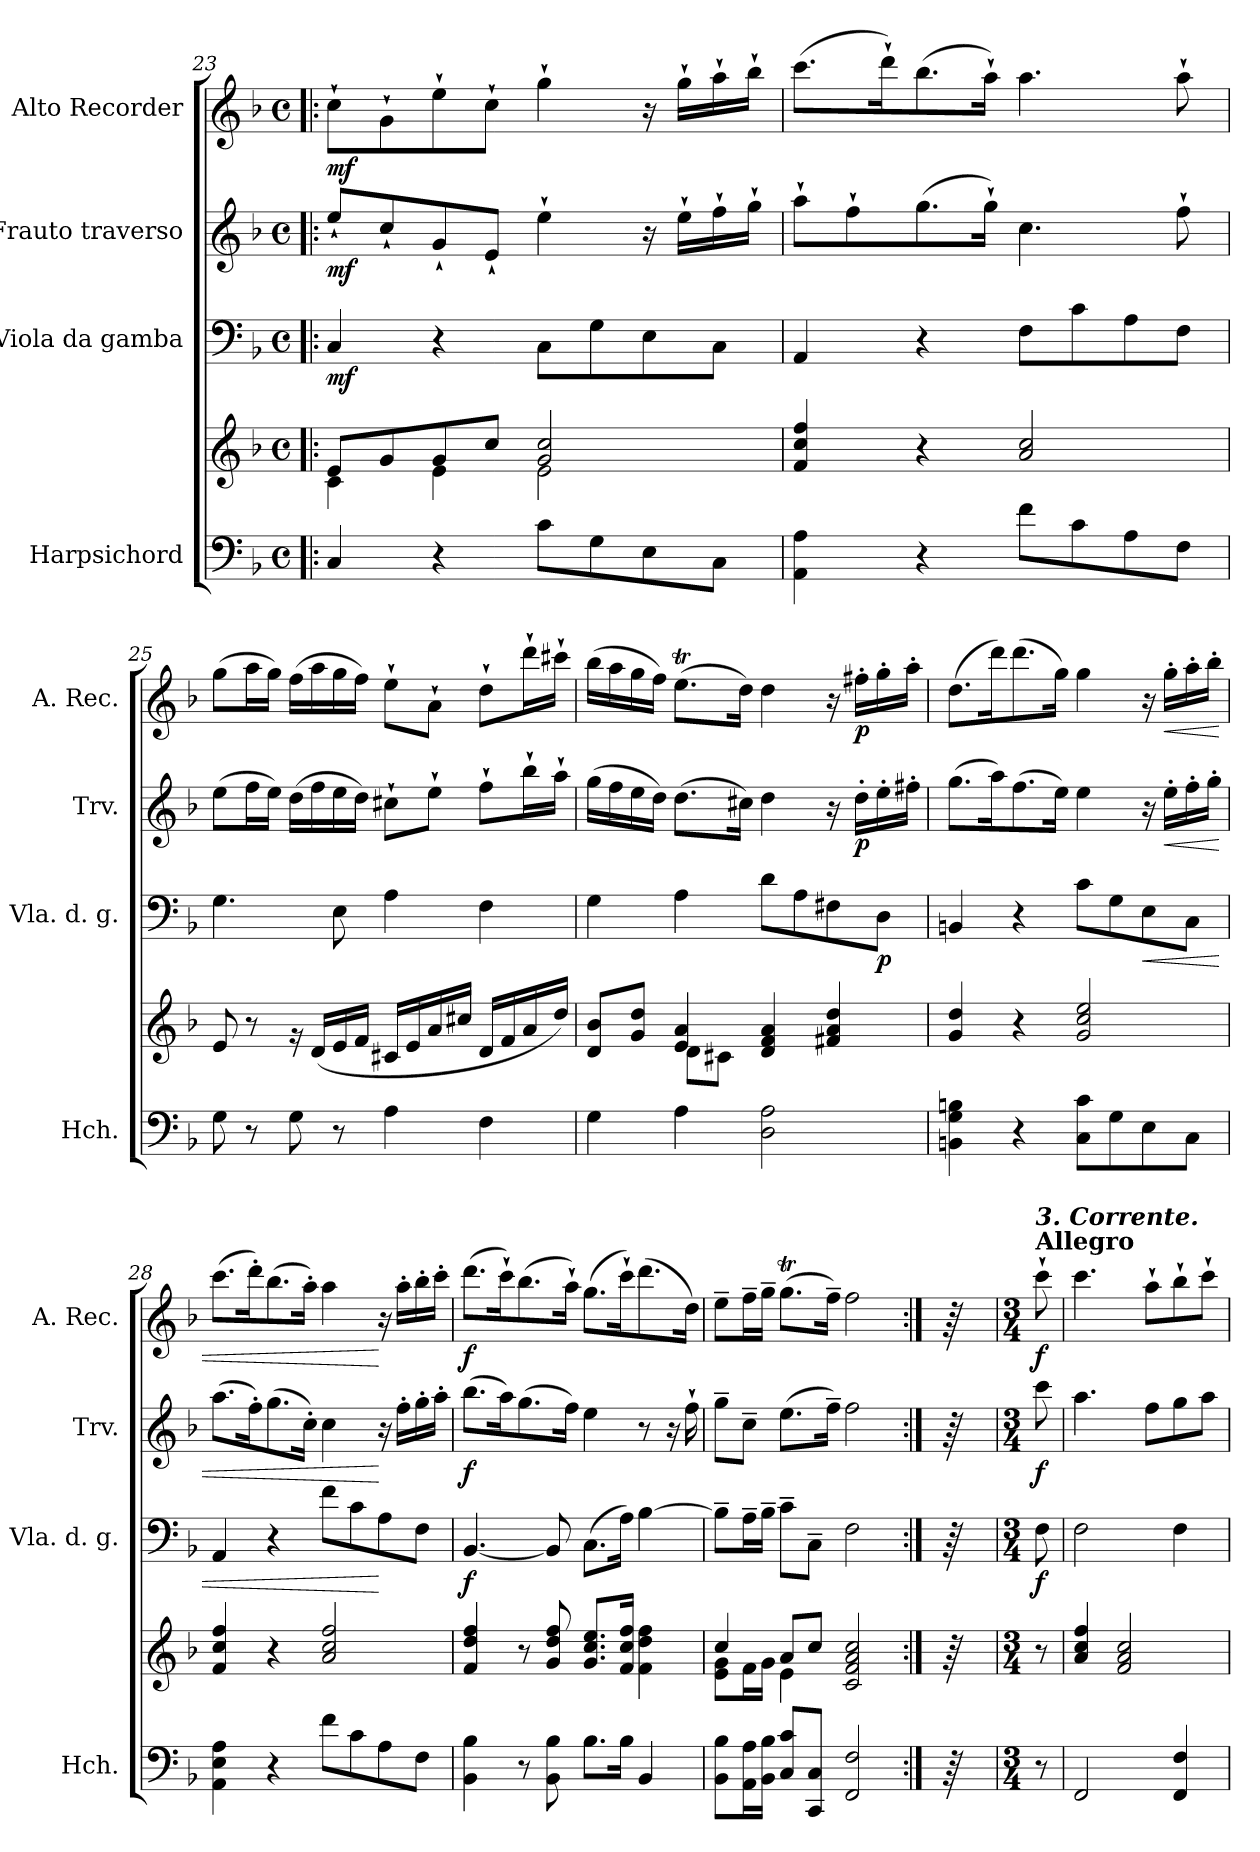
**kern	**kern	**kern	**dynam	**kern	**dynam	**kern	**dynam
*part4	*part4	*part3	*part3	*part2	*part2	*part1	*part1
*staff5	*staff4	*staff3	*staff3	*staff2	*staff2	*staff1	*staff1
*I"Harpsichord	*	*I"Viola da gamba	*	*I"Frauto traverso	*	*I"Alto Recorder	*
*I'Hch.	*	*I'Vla. d. g.	*	*I'Trv.	*	*I'A. Rec.	*
!!LO:LB:g=z
*clefF4	*clefG2	*clefF4	*	*clefG2	*	*clefG2	*
*k[b-]	*k[b-]	*k[b-]	*	*k[b-]	*	*k[b-]	*
*M4/4	*M4/4	*M4/4	*	*M4/4	*	*M4/4	*
*met(c)	*met(c)	*met(c)	*	*met(c)	*	*met(c)	*
=23!|:	=23!|:	=23!|:	=23!|:	=23!|:	=23!|:	=23!|:	=23!|:
*	*^	*	*	*	*	*	*
!	!	!	!	!LO:DY:b	!	!LO:DY:b	!	!LO:DY:b
4C/	8e/L	4c\	4C/	mf	8ee`/L	mf	8cc`\L	mf
.	8g/	.	.	.	8cc`/	.	8g`\	.
4r	8g/	4e\	4r	.	8g`/	.	8ee`\	.
.	8cc/J	.	.	.	8e`/J	.	8cc`\J	.
8c\L	2g/ 2cc/	2e\	8C\L	.	4ee`\	.	4gg`\	.
8G\	.	.	8G\	.	.	.	.	.
8E\	.	.	8E\	.	16r	.	16r	.
.	.	.	.	.	16ee`\LL	.	16gg`\LL	.
8C\J	.	.	8C\J	.	16ff`\	.	16aa`\	.
.	.	.	.	.	16gg`\JJ	.	16bb-`\JJ	.
*	*v	*v	*	*	*	*	*	*
=24	=24	=24	=24	=24	=24	=24	=24
4AA\ 4A\	4f/ 4cc/ 4ff/	4AA/	.	8aa`\L	.	(8.ccc\L	.
.	.	.	.	8ff`\	.	.	.
.	.	.	.	.	.	16ddd`\K)	.
4r	4r	4r	.	(8.gg\	.	(8.bb-\	.
.	.	.	.	16gg`\Jk)	.	16aa`\Jk)	.
8f\L	2a/ 2cc/	8F\L	.	4.cc\	.	4.aa\	.
8c\	.	8c\	.	.	.	.	.
8A\	.	8A\	.	.	.	.	.
8F\J	.	8F\J	.	8ff`\	.	8aa`\	.
=25	=25	=25	=25	=25	=25	=25	=25
8G\	8e/	4.G\	.	(8ee\L	.	(8gg\L	.
8r	8r	.	.	16ff\L	.	16aa\L	.
.	.	.	.	16ee\JJ)	.	16gg\JJ)	.
8G\	16rg	.	.	(16dd\LL	.	(16ff\LL	.
.	(16d/LL	.	.	16ff\	.	16aa\	.
8r	16e/	8E\	.	16ee\	.	16gg\	.
.	16f/JJ	.	.	16dd\JJ)	.	16ff\JJ)	.
4A\	16c#X/LL	4A\	.	8cc#X`\L	.	8ee`\L	.
.	16e/	.	.	.	.	.	.
.	16a/	.	.	8ee`\J	.	8a`\J	.
.	16cc#X/JJ	.	.	.	.	.	.
4F\	16d/LL	4F\	.	8ff`\L	.	8dd`\L	.
.	16f/	.	.	.	.	.	.
.	16a/	.	.	16bb-`\L	.	16ddd`\L	.
.	16dd/JJ)	.	.	16aa`\JJ	.	16ccc#X`\JJ	.
=26	=26	=26	=26	=26	=26	=26	=26
*	*^	*	*	*	*	*	*
4G\	8d/ 8b-/L	4ryy	4G\	.	(16gg\LL	.	(16bb-\LL	.
.	.	.	.	.	16ff\	.	16aa\	.
.	8g/ 8dd/J	.	.	.	16ee\	.	16gg\	.
.	.	.	.	.	16dd\JJ)	.	16ff\JJ)	.
4A\	4e/ 4a/	8d\L	4A\	.	(8.dd\L	.	(8.eet\L	.
.	.	8c#X\J	.	.	.	.	.	.
.	.	.	.	.	16cc#X\Jk)	.	16dd\Jk)	.
2D\ 2A\	4d/ 4f/ 4a/	2ryy	8d\L	.	4dd\	.	4dd\	.
.	.	.	8A\	.	.	.	.	.
.	4f#X/ 4a/ 4dd/	.	8F#X\	.	16r	.	16r	.
!	!	!	!	!	!	!LO:DY:b	!	!LO:DY:b
.	.	.	.	.	16dd'\LL	p	16ff#X'\LL	p
!	!	!	!	!LO:DY:b	!	!	!	!
.	.	.	8D\J	p	16ee'\	.	16gg'\	.
.	.	.	.	.	16ff#X'\JJ	.	16aa'\JJ	.
*	*v	*v	*	*	*	*	*	*
!!LO:LB:g=z
=27	=27	=27	=27	=27	=27	=27	=27
4BBn\ 4G\ 4Bn\	4g/ 4dd/	4BBn/	.	(8.gg\L	.	(8.dd\L	.
.	.	.	.	16aa\K)	.	16ddd\K)	.
4r	4r	4r	.	(8.ff\	.	(8.ddd\	.
.	.	.	.	16ee\Jk)	.	16gg\Jk)	.
8C\ 8c\L	2g/ 2cc/ 2ee/	8c\L	.	4ee\	.	4gg\	.
8G\	.	8G\	.	.	.	.	.
!	!	!	!LO:HP:b	!	!	!	!
8E\	.	8E\	<	16r	.	16r	.
!	!	!	!	!	!LO:HP:b	!	!LO:HP:b
.	.	.	.	16ee'\LL	<	16gg'\LL	<
8C\J	.	8C\J	.	16ff'\	.	16aa'\	.
.	.	.	.	16gg'\JJ	.	16bb-'\JJ	.
=28	=28	=28	=28	=28	=28	=28	=28
4AA\ 4E\ 4A\	4f/ 4cc/ 4ff/	4AA/	.	(8.aa\L	.	(8.ccc\L	.
.	.	.	.	16ff'\K)	.	16ddd'\K)	.
4r	4r	4r	.	(8.gg\	.	(8.bb-\	.
.	.	.	.	16cc'\Jk)	.	16aa'\Jk)	.
8f\L	2a/ 2cc/ 2ff/	8f\L	.	4cc\	.	4aa\	.
8c\	.	8c\	.	.	.	.	.
8A\	.	8A\	[	16r	[	16r	[
.	.	.	.	16ff'\LL	.	16aa'\LL	.
8F\J	.	8F\J	.	16gg'\	.	16bb-'\	.
.	.	.	.	16aa'\JJ	.	16ccc'\JJ	.
=29	=29	=29	=29	=29	=29	=29	=29
!	!	!	!LO:DY:b	!	!LO:DY:b	!	!LO:DY:b
4BB-\ 4B-\	4f/ 4dd/ 4ff/	[4.BB-/	f	(8.bb-\L	f	(8.ddd\L	f
.	.	.	.	16aa\K)	.	16ccc`\K)	.
8r	8r	.	.	(8.gg\	.	(8.bb-\	.
8BB-\ 8B-\	8g/ 8dd/ 8ff/	8BB-/]	.	.	.	.	.
.	.	.	.	16ff\Jk)	.	16aa`\Jk)	.
8.B-\L	8.g/ 8.cc/ 8.ee/L	(8.C\L	.	4ee\	.	(8.gg\L	.
16B-\Jk	16f/ 16cc/ 16ff/Jk	16A\Jk)	.	.	.	16ccc`\K)	.
4BB-/	4f\ 4dd\ 4ff\	[4B-\	.	8r	.	(8.ddd\	.
.	.	.	.	16r	.	.	.
.	.	.	.	16ff`\	.	16dd\Jk)	.
=30	=30	=30	=30	=30	=30	=30	=30
*	*^	*	*	*	*	*	*
8BB-\ 8B-\L	4cc/	8e\ 8g\L	8B-~\L]	.	8gg~\L	.	8ee~\L	.
16AA\ 16A\L	.	16f\L	16A~\L	.	8cc~\J	.	16ff~\L	.
16BB-\ 16B-\JJ	.	16g\JJ	16B-~\JJ	.	.	.	16gg~\JJ	.
8C/ 8c/L	8a/L	4e\	8c~\L	.	(8.ee\L	.	(8.ggT\L	.
8CC/ 8C/J	8cc/J	.	8C~\J	.	.	.	.	.
.	.	.	.	.	16ff~\Jk)	.	16ff~\Jk)	.
2FF/ 2F/	2c/ 2f/ 2a/ 2cc/	2ryy	2F\	.	2ff\	.	2ff\	.
*	*v	*v	*	*	*	*	*	*
=30X1:|!	=30X1:|!	=30X1:|!	=30X1:|!	=30X1:|!	=30X1:|!	=30X1:|!	=30X1:|!
64r	64r	64r	.	64r	.	64r	.
!!LO:PB:g=z
=30X2	=30X2	=30X2	=30X2	=30X2	=30X2	=30X2	=30X2
*M3/4	*M3/4	*M3/4	*	*M3/4	*	*M3/4	*
*	*	*	*	*	*	*MM120	*
!	!	!	!	!	!	!LO:TX:a:B:t=Allegro	!
!	!	!	!	!	!	!LO:TX:a:Bi:t=3. Corrente.	!
!	!	!	!LO:DY:b	!	!LO:DY:b	!	!LO:DY:b
8r	8r	8F\	f	8ccc\	f	8ccc`\	f
=31	=31	=31	=31	=31	=31	=31	=31
2FF/	4a/ 4cc/ 4ff/	2F\	.	4.aa\	.	4.ccc\	.
.	2f/ 2a/ 2cc/	.	.	.	.	.	.
.	.	.	.	8ff\L	.	8aa`\L	.
4FF/ 4F/	.	4F\	.	8gg\	.	8bb-`\	.
.	.	.	.	8aa\J	.	8ccc`\J	.
=	=	=	=	=	=	=	=
*-	*-	*-	*-	*-	*-	*-	*-
